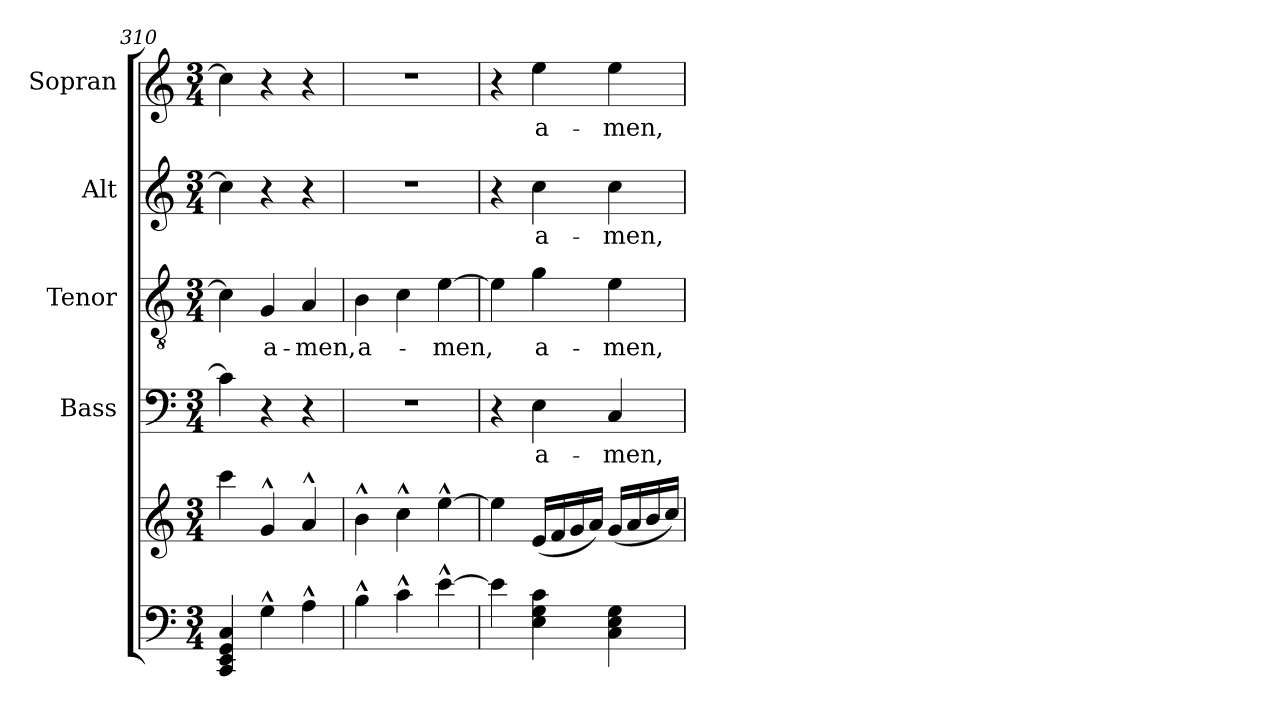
**kern	**kern	**kern	**text	**kern	**text	**kern	**text	**kern	**text
*part5	*part5	*part4	*part4	*part3	*part3	*part2	*part2	*part1	*part1
*staff6	*staff5	*staff4	*staff4	*staff3	*staff3	*staff2	*staff2	*staff1	*staff1
*	*	*I"Bass	*	*I"Tenor	*	*I"Alt	*	*I"Sopran	*
*	*	*I'B.	*	*I'T.	*	*I'A.	*	*I'S.	*
*clefF4	*clefG2	*clefF4	*	*clefGv2	*	*clefG2	*	*clefG2	*
*k[]	*k[]	*k[]	*	*k[]	*	*k[]	*	*k[]	*
*C:	*C:	*C:	*	*C:	*	*C:	*	*C:	*
*M3/4	*M3/4	*M3/4	*	*M3/4	*	*M3/4	*	*M3/4	*
=310	=310	=310	=310	=310	=310	=310	=310	=310	=310
4CC/ 4EE/ 4GG/ 4C/	4ccc\	4c\]	.	4c\]	.	4cc\]	.	4cc\]	.
!	!	!	!	!	!LO:LY:b	!	!	!	!
4G^^>\	4g^^>/	4r	.	4G/	a-	4r	.	4r	.
!	!	!	!	!	!LO:LY:b	!	!	!	!
4A^^>\	4a^^>/	4r	.	4A/	-men,	4r	.	4r	.
=311	=311	=311	=311	=311	=311	=311	=311	=311	=311
!	!	!	!	!	!LO:LY:b	!	!	!	!
4B^^>\	4b^^>\	2.r	.	4B\	a-	2.r	.	2.r	.
4c^^>\	4cc^^>\	.	.	4c\	.	.	.	.	.
!	!	!	!	!	!LO:LY:b	!	!	!	!
[4e^^>\	[4ee^^>\	.	.	[4e\	-men,	.	.	.	.
!!LO:LB:g=z
=312	=312	=312	=312	=312	=312	=312	=312	=312	=312
4e\]	4ee\]	4r	.	4e\]	.	4r	.	4r	.
!	!	!	!LO:LY:b	!	!LO:LY:b	!	!LO:LY:b	!	!LO:LY:b
4E\ 4G\ 4c\	(<16e/LL	4E\	a-	4g\	a-	4cc\	a-	4ee\	a-
.	16f/	.	.	.	.	.	.	.	.
.	16g/	.	.	.	.	.	.	.	.
.	16a/JJ)	.	.	.	.	.	.	.	.
!	!	!	!LO:LY:b	!	!LO:LY:b	!	!LO:LY:b	!	!LO:LY:b
4C\ 4E\ 4G\	(<16g/LL	4C/	-men,	4e\	-men,	4cc\	-men,	4ee\	-men,
.	16a/	.	.	.	.	.	.	.	.
.	16b/	.	.	.	.	.	.	.	.
.	16cc/JJ)	.	.	.	.	.	.	.	.
=	=	=	=	=	=	=	=	=	=
*-	*-	*-	*-	*-	*-	*-	*-	*-	*-
